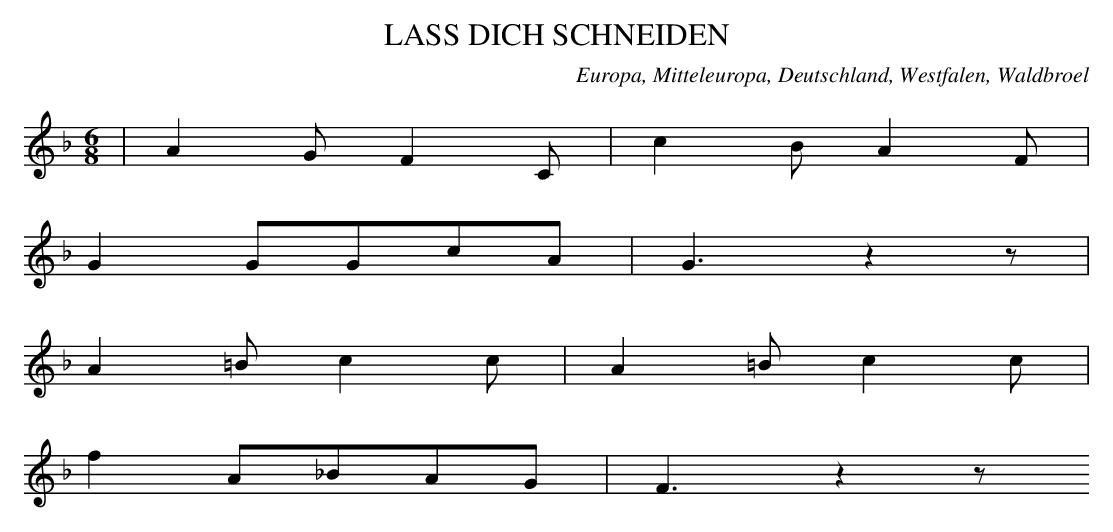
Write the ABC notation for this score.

X:1
T: LASS DICH SCHNEIDEN
O: Europa, Mitteleuropa, Deutschland, Westfalen, Waldbroel
M: 6/8
L: 1/8
K: F
 | A2GF2C | c2BA2F |
G2GGcA | G3z2z |
A2=Bc2c | A2=Bc2c |
f2A_BAG | F3z2z
